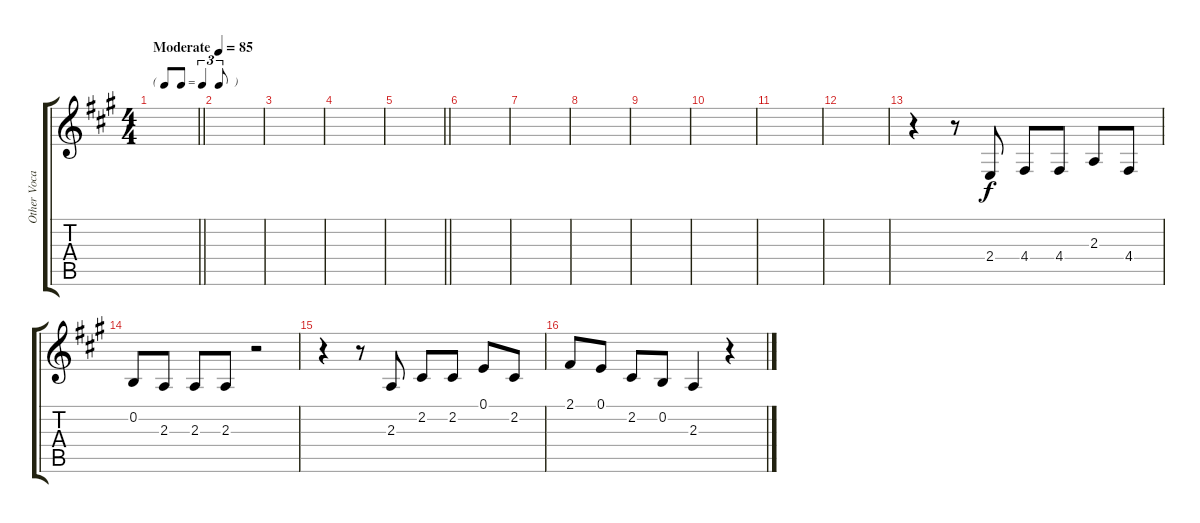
\track ("Other Vocals" "Other Voca") {instrument altosax}
\staff {score tabs}
\tuning (E4 B3 G3 D3 A2 E2) {hide}
\ts (4 4)
\tf triplet8th
\tempo (85 "Moderate")
\clef g2
\barLineRight lightlight
\ks a
|
|
|
|
\barLineRight lightlight
|
|
|
|
|
|
|
|
r.4 r.8 2.4.8 4.4.8 4.4.8 2.3.8 4.4.8 |
0.2.8 2.3.8 2.3.8 2.3.8 r.2 |
r.4 r.8 2.3.8 2.2.8 2.2.8 0.1.8 2.2.8 |
2.1.8 0.1.8 2.2.8 0.2.8 2.3.4 r.4
